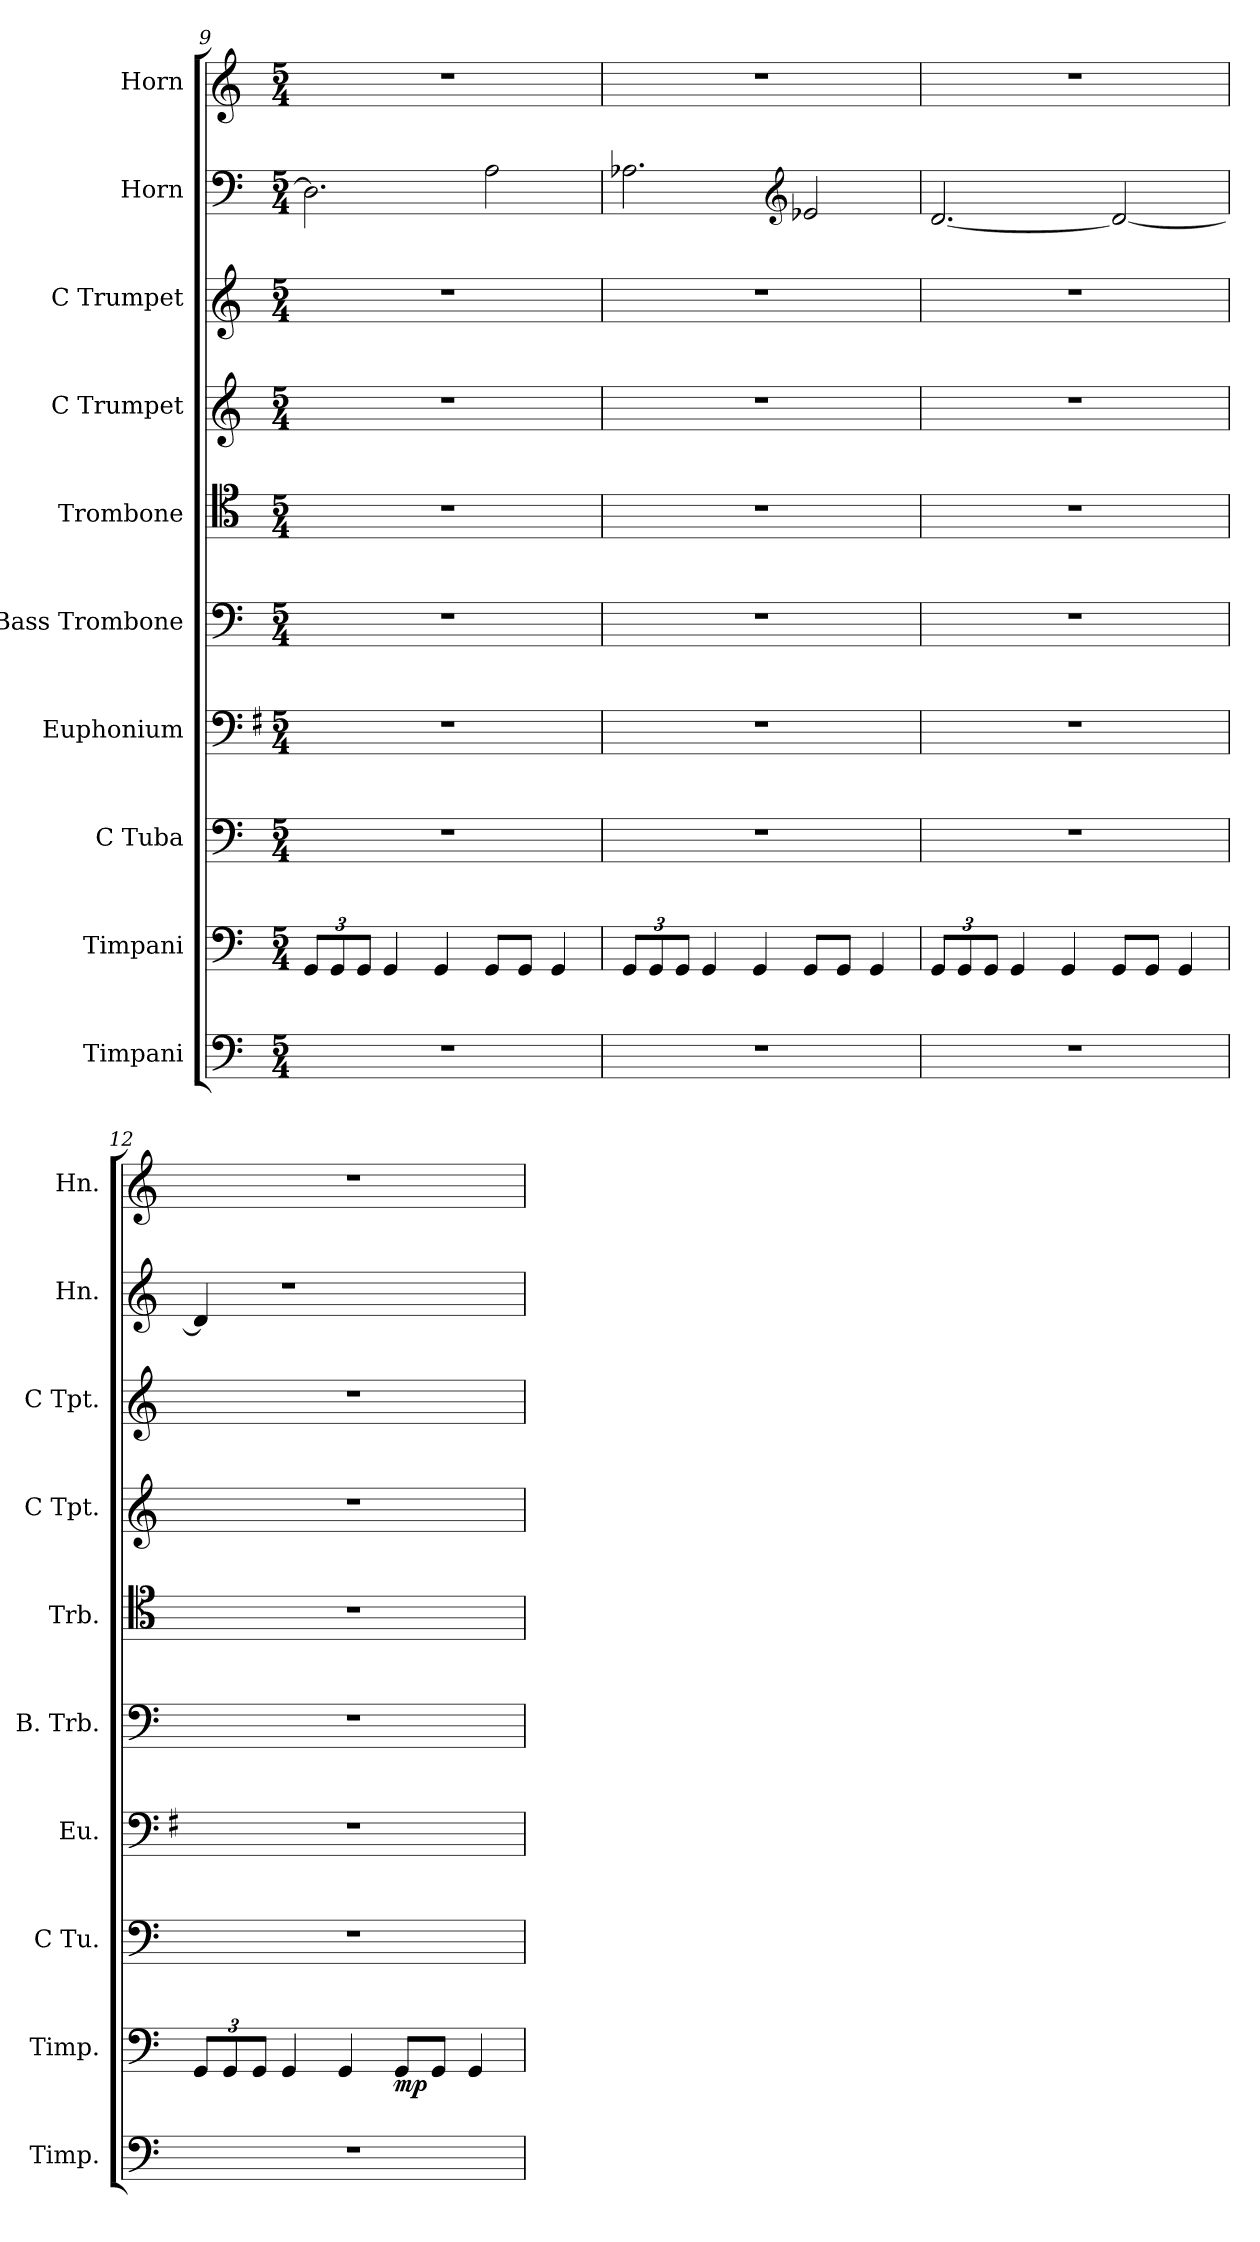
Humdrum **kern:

**kern	**kern	**dynam	**kern	**kern	**kern	**kern	**kern	**kern	**kern	**kern
*part10	*part9	*part9	*part8	*part7	*part6	*part5	*part4	*part3	*part2	*part1
*staff10	*staff9	*staff9	*staff8	*staff7	*staff6	*staff5	*staff4	*staff3	*staff2	*staff1
*I"Timpani	*I"Timpani	*	*I"C Tuba	*I"Euphonium	*I"Bass Trombone	*I"Trombone	*I"C Trumpet	*I"C Trumpet	*I"Horn	*I"Horn
*I'Timp.	*I'Timp.	*	*I'C Tu.	*I'Eu.	*I'B. Trb.	*I'Trb.	*I'C Tpt.	*I'C Tpt.	*I'Hn.	*I'Hn.
!!LO:PB:g=z
*clefF4	*clefF4	*	*clefF4	*clefF4	*clefF4	*clefC4	*clefG2	*clefG2	*clefF4	*clefG2
*	*	*	*	*ITrd4c7	*	*	*	*	*ITrd4c7	*ITrd4c7
*k[]	*k[]	*	*k[]	*k[]	*k[]	*k[]	*k[]	*k[]	*k[b-]	*k[b-]
*C:	*C:	*	*C:	*C:	*C:	*C:	*C:	*C:	*F:	*F:
*M5/4	*M5/4	*	*M5/4	*M5/4	*M5/4	*M5/4	*M5/4	*M5/4	*M5/4	*M5/4
*	*Xbrackettup	*	*	*	*	*	*	*	*	*
=9	=9	=9	=9	=9	=9	=9	=9	=9	=9	=9
4%5r	12GG/L	.	4%5r	4%5r	4%5r	4%5r	4%5r	4%5r	2.GG\]	4%5r
.	12GG/	.	.	.	.	.	.	.	.	.
.	12GG/J	.	.	.	.	.	.	.	.	.
.	4GG/	.	.	.	.	.	.	.	.	.
.	4GG/	.	.	.	.	.	.	.	.	.
.	8GG/L	.	.	.	.	.	.	.	2D\	.
.	8GG/J	.	.	.	.	.	.	.	.	.
.	4GG/	.	.	.	.	.	.	.	.	.
=10	=10	=10	=10	=10	=10	=10	=10	=10	=10	=10
4%5r	12GG/L	.	4%5r	4%5r	4%5r	4%5r	4%5r	4%5r	2.D-X\	4%5r
.	12GG/	.	.	.	.	.	.	.	.	.
.	12GG/J	.	.	.	.	.	.	.	.	.
.	4GG/	.	.	.	.	.	.	.	.	.
.	4GG/	.	.	.	.	.	.	.	.	.
*	*	*	*	*	*	*	*	*	*clefG2	*
.	8GG/L	.	.	.	.	.	.	.	2A-X/	.
.	8GG/J	.	.	.	.	.	.	.	.	.
.	4GG/	.	.	.	.	.	.	.	.	.
=11	=11	=11	=11	=11	=11	=11	=11	=11	=11	=11
4%5r	12GG/L	.	4%5r	4%5r	4%5r	4%5r	4%5r	4%5r	[2.G/	4%5r
.	12GG/	.	.	.	.	.	.	.	.	.
.	12GG/J	.	.	.	.	.	.	.	.	.
.	4GG/	.	.	.	.	.	.	.	.	.
.	4GG/	.	.	.	.	.	.	.	.	.
.	8GG/L	.	.	.	.	.	.	.	2G/_	.
.	8GG/J	.	.	.	.	.	.	.	.	.
.	4GG/	.	.	.	.	.	.	.	.	.
=12	=12	=12	=12	=12	=12	=12	=12	=12	=12	=12
4%5r	12GG/L	.	4%5r	4%5r	4%5r	4%5r	4%5r	4%5r	4G/]	4%5r
.	12GG/	.	.	.	.	.	.	.	.	.
.	12GG/J	.	.	.	.	.	.	.	.	.
.	4GG/	.	.	.	.	.	.	.	1r	.
.	4GG/	.	.	.	.	.	.	.	.	.
!	!	!LO:DY:b	!	!	!	!	!	!	!	!
.	8GG/L	mp	.	.	.	.	.	.	.	.
.	8GG/J	.	.	.	.	.	.	.	.	.
.	4GG/	.	.	.	.	.	.	.	.	.
=	=	=	=	=	=	=	=	=	=	=
*-	*-	*-	*-	*-	*-	*-	*-	*-	*-	*-
